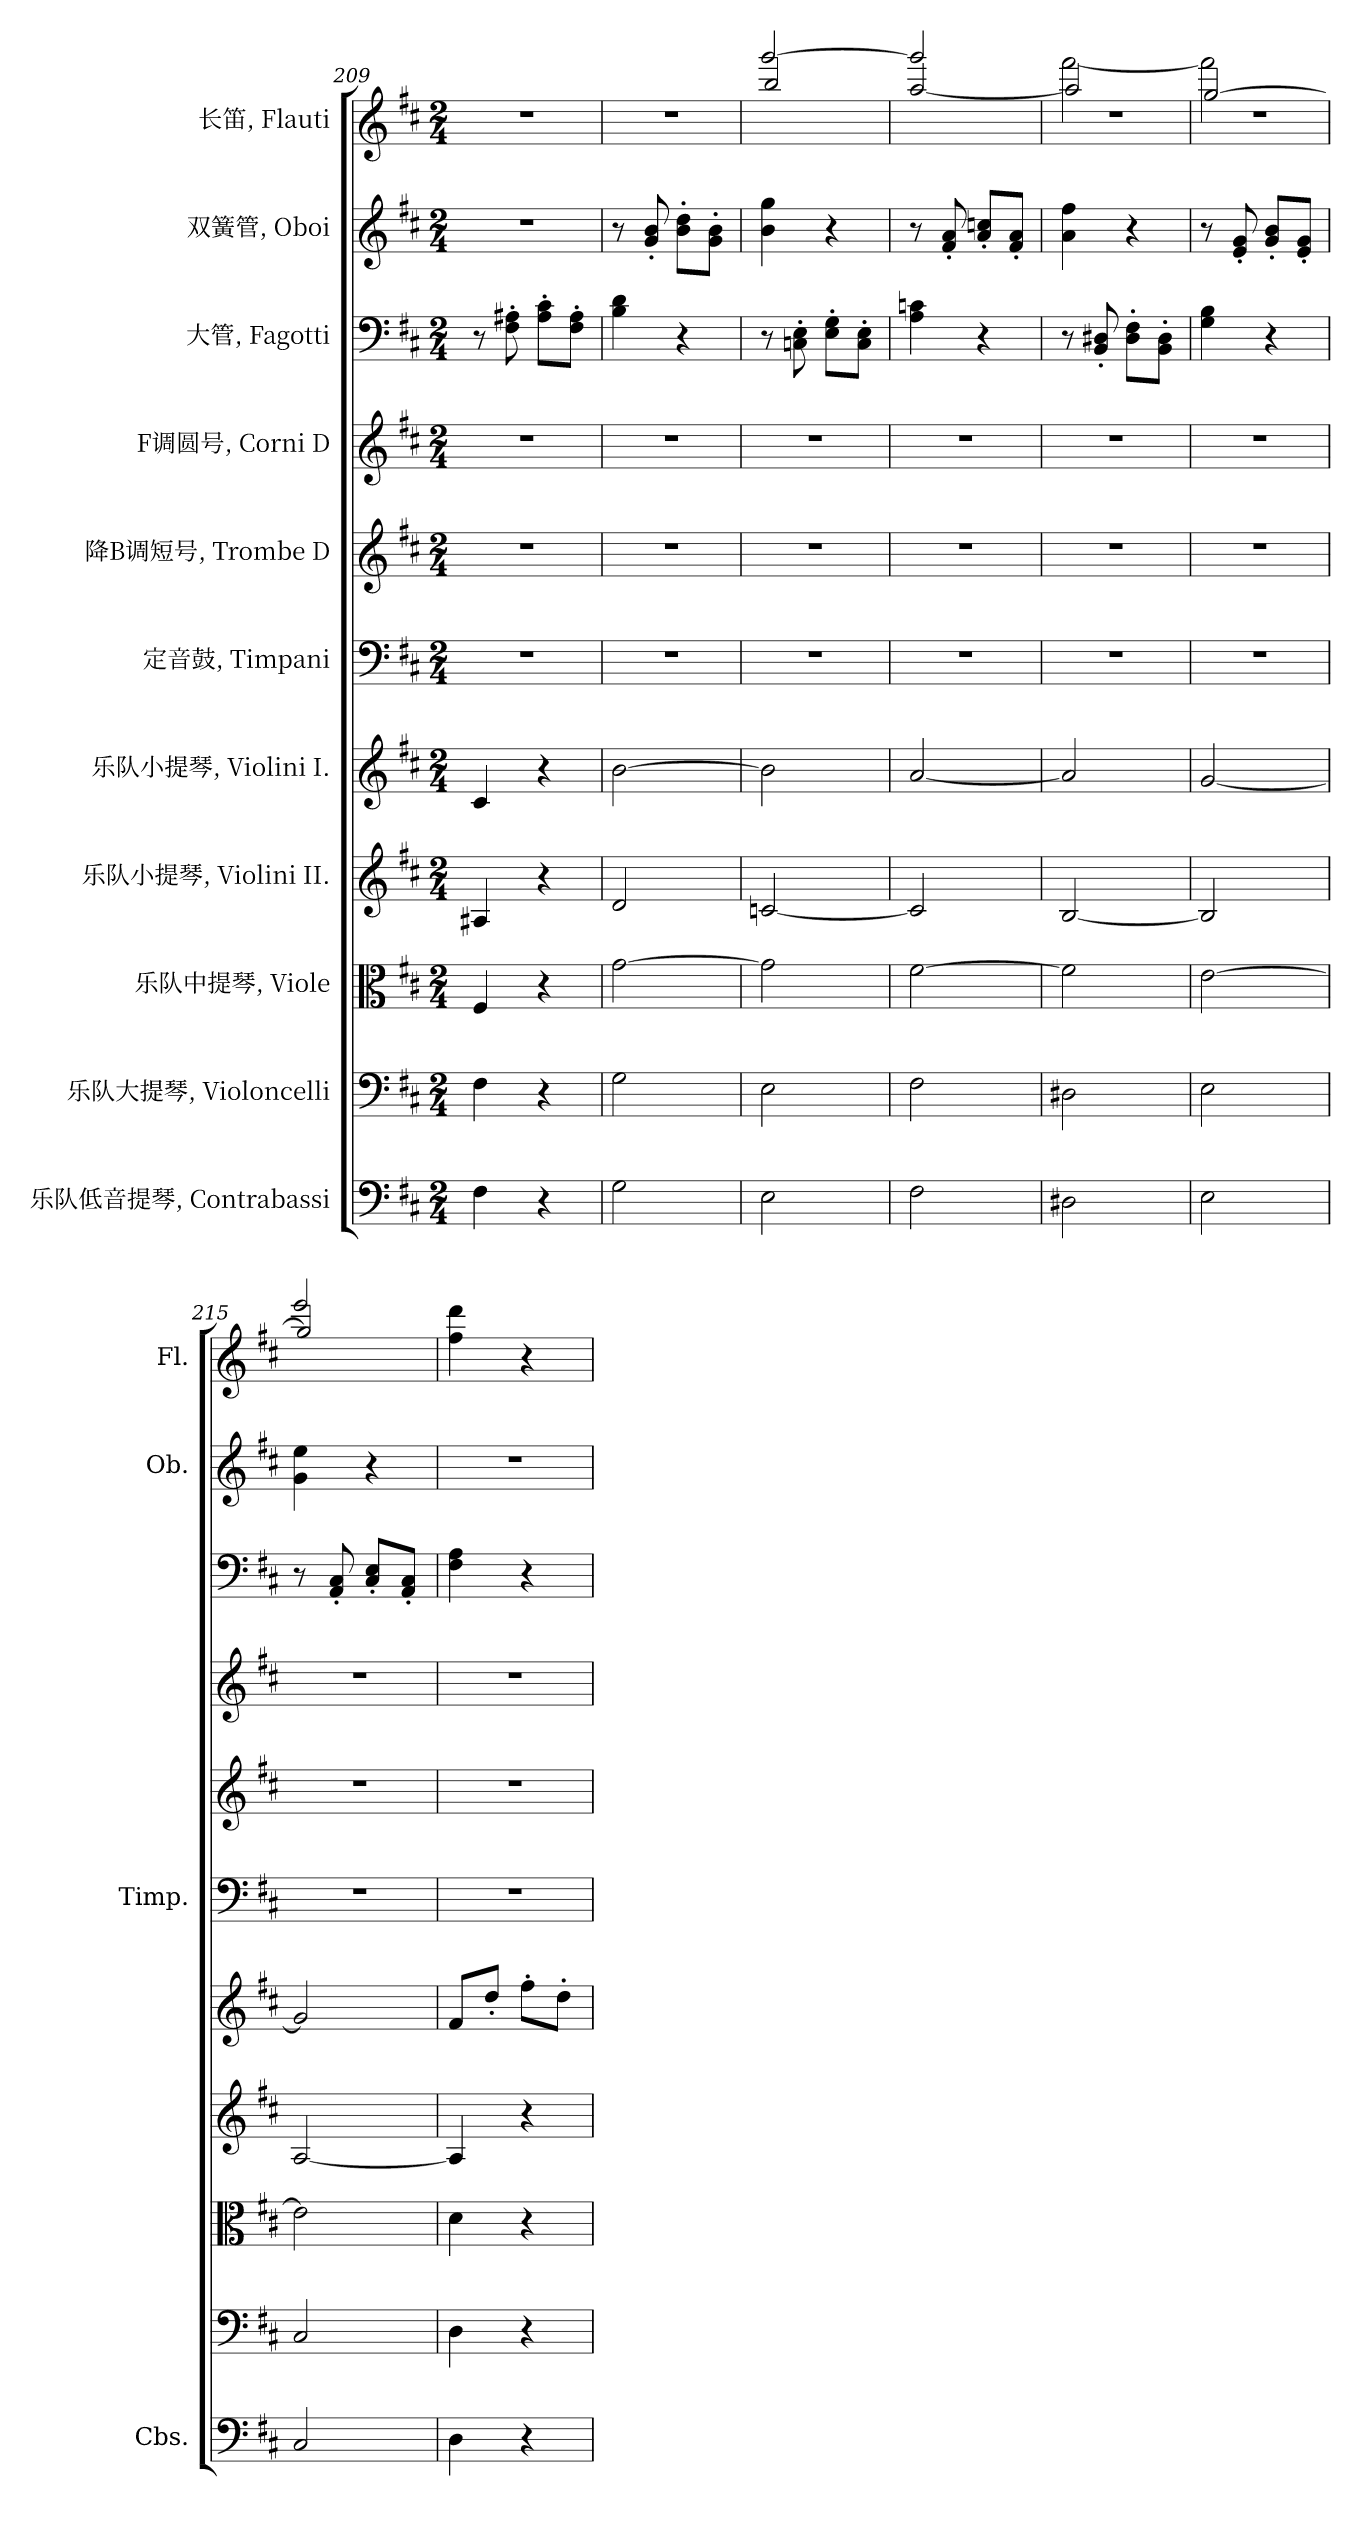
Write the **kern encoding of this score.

**kern	**kern	**kern	**kern	**kern	**kern	**kern	**kern	**kern	**kern	**kern
*part11	*part10	*part9	*part8	*part7	*part6	*part5	*part4	*part3	*part2	*part1
*staff11	*staff10	*staff9	*staff8	*staff7	*staff6	*staff5	*staff4	*staff3	*staff2	*staff1
*I"乐队低音提琴, Contrabassi	*I"乐队大提琴, Violoncelli	*I"乐队中提琴, Viole	*I"乐队小提琴, Violini II.	*I"乐队小提琴, Violini I.	*I"定音鼓, Timpani	*I"降B调短号, Trombe D	*I"F调圆号, Corni D	*I"大管, Fagotti	*I"双簧管, Oboi	*I"长笛, Flauti
*I'Cbs.	*	*	*	*	*I'Timp.	*	*	*	*I'Ob.	*I'Fl.
*clefF4	*clefF4	*clefC3	*clefG2	*clefG2	*clefF4	*clefG2	*clefG2	*clefF4	*clefG2	*clefG2
*ITrd7c12	*	*	*	*	*	*ITrd1c2	*ITrd4c7	*	*	*
*k[f#c#]	*k[f#c#]	*k[f#c#]	*k[f#c#]	*k[f#c#]	*k[f#c#]	*k[]	*k[f#]	*k[f#c#]	*k[f#c#]	*k[f#c#]
*M2/4	*M2/4	*M2/4	*M2/4	*M2/4	*M2/4	*M2/4	*M2/4	*M2/4	*M2/4	*M2/4
=209	=209	=209	=209	=209	=209	=209	=209	=209	=209	=209
4FF#\	4F#\	4F#/	4A#X/	4c#/	2r	2r	2r	8r	2r	2r
.	.	.	.	.	.	.	.	8F#\' 8A#X\'	.	.
4r	4r	4r	4r	4r	.	.	.	8A#\' 8c#\'L	.	.
.	.	.	.	.	.	.	.	8F#\' 8A#\'J	.	.
=210	=210	=210	=210	=210	=210	=210	=210	=210	=210	=210
2GG\	2G\	[2g\	2d/	[2b\	2r	2r	2r	4B\ 4d\	8r	2r
.	.	.	.	.	.	.	.	.	8g/' 8b/'	.
.	.	.	.	.	.	.	.	4r	8b\' 8dd\'L	.
.	.	.	.	.	.	.	.	.	8g\' 8b\'J	.
=211	=211	=211	=211	=211	=211	=211	=211	=211	=211	=211
*	*	*	*	*	*	*	*	*	*	*^
2EE\	2E\	2g\]	[2cn/	2b\]	2r	2r	2r	8r	4b\ 4gg\	[2ggg/	2bb/
.	.	.	.	.	.	.	.	8Cn\' 8E\'	.	.	.
.	.	.	.	.	.	.	.	8E\' 8G\'L	4r	.	.
.	.	.	.	.	.	.	.	8C\' 8E\'J	.	.	.
!!LO:PB:g=z	!!
=212	=212	=212	=212	=212	=212	=212	=212	=212	=212	=212	=212
2FF#\	2F#\	[2f#\	2c/]	[2a/	2r	2r	2r	4A\ 4cn\	8r	2ggg/]	[2aa/
.	.	.	.	.	.	.	.	.	8f#/' 8a/'	.	.
.	.	.	.	.	.	.	.	4r	8a/' 8ccn/'L	.	.
.	.	.	.	.	.	.	.	.	8f#/' 8a/'J	.	.
=213	=213	=213	=213	=213	=213	=213	=213	=213	=213	=213	=213
*	*	*	*	*	*	*	*	*	*	*	*^
2DD#X\	2D#X\	2f#\]	[2B/	2a/]	2r	2r	2r	8r	4a\ 4ff#\	2r	[2fff#\	2aa/]
.	.	.	.	.	.	.	.	8BB/' 8D#X/'	.	.	.	.
.	.	.	.	.	.	.	.	8D#\' 8F#\'L	4r	.	.	.
.	.	.	.	.	.	.	.	8BB\' 8D#\'J	.	.	.	.
=214	=214	=214	=214	=214	=214	=214	=214	=214	=214	=214	=214	=214
2EE\	2E\	[2e\	2B/]	[2g/	2r	2r	2r	4G\ 4B\	8r	2r	2fff#\]	[2gg/
.	.	.	.	.	.	.	.	.	8e/' 8g/'	.	.	.
.	.	.	.	.	.	.	.	4r	8g/' 8b/'L	.	.	.
.	.	.	.	.	.	.	.	.	8e/' 8g/'J	.	.	.
*	*	*	*	*	*	*	*	*	*	*	*v	*v
=215	=215	=215	=215	=215	=215	=215	=215	=215	=215	=215	=215
2CC#/	2C#/	2e\]	[2A/	2g/]	2r	2r	2r	8r	4g\ 4ee\	2eee/	2gg/]
.	.	.	.	.	.	.	.	8AA/' 8C#/'	.	.	.
.	.	.	.	.	.	.	.	8C#/' 8E/'L	4r	.	.
.	.	.	.	.	.	.	.	8AA/' 8C#/'J	.	.	.
*	*	*	*	*	*	*	*	*	*	*v	*v
=216	=216	=216	=216	=216	=216	=216	=216	=216	=216	=216
4DD\	4D\	4d\	4A/]	8f#/L	2r	2r	2r	4F#\ 4A\	2r	4ff#\ 4ddd\
.	.	.	.	8dd'/J	.	.	.	.	.	.
4r	4r	4r	4r	8ff#'\L	.	.	.	4r	.	4r
.	.	.	.	8dd'\J	.	.	.	.	.	.
=	=	=	=	=	=	=	=	=	=	=
*-	*-	*-	*-	*-	*-	*-	*-	*-	*-	*-
